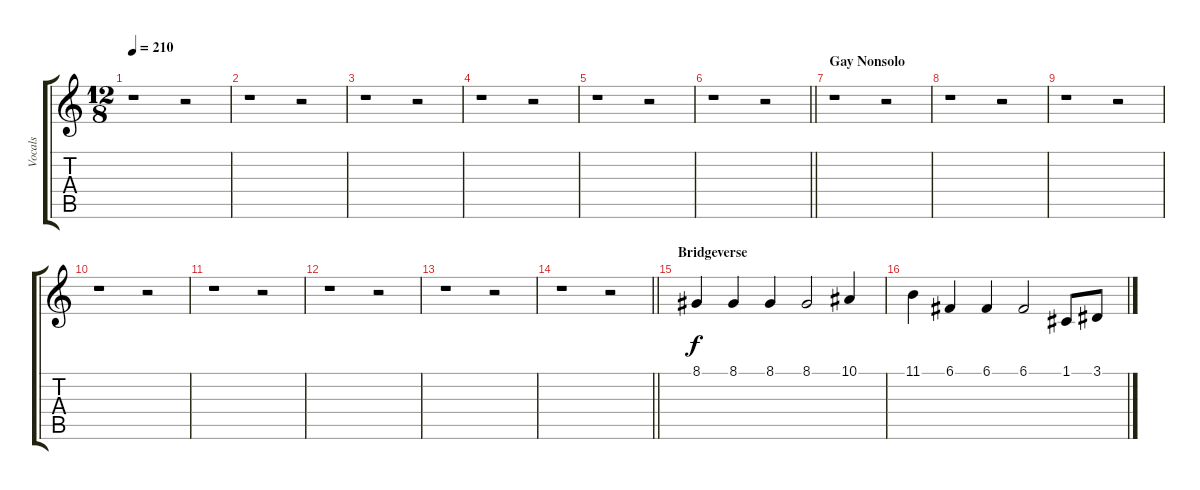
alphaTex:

\track ("Vocals" "Vocals") {instrument lead6voice}
\staff {score tabs}
\tuning (C4 G3 Eb3 Bb2 F2 C2) {hide}
\ts (12 8)
\tempo 210
\clef g2
\ks c
r.1{dy f} r.2 |
r.1 r.2 |
r.1 r.2 |
r.1 r.2 |
r.1 r.2 |
\barLineRight lightlight
r.1 r.2 |
\section ("" "Gay Nonsolo")
r.1 r.2 |
r.1 r.2 |
r.1 r.2 |
r.1 r.2 |
r.1 r.2 |
r.1 r.2 |
r.1 r.2 |
\barLineRight lightlight
r.1 r.2 |
\section ("" "Bridgeverse")
8.1.4 8.1.4 8.1.4 8.1.2 10.1.4 |
11.1.4 6.1.4 6.1.4 6.1.2 1.1.8 3.1.8
